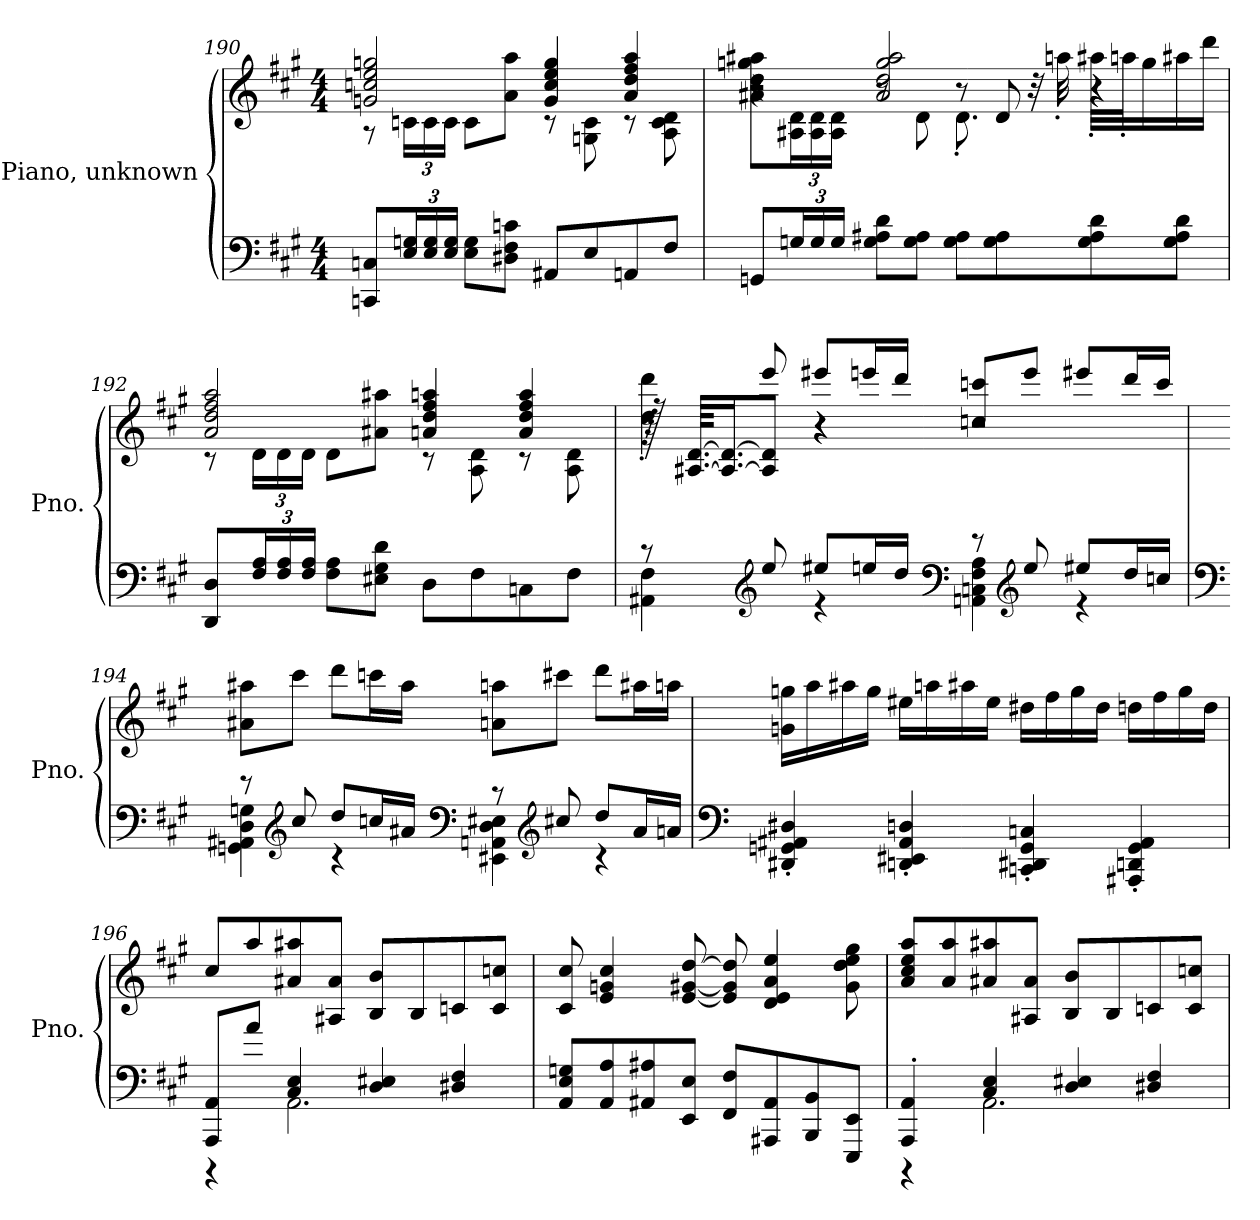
**kern	**kern
*part1	*part1
*staff2	*staff1
*I"Piano, unknown	*
*I'Pno.	*
*clefF4	*clefG2
*k[f#c#g#]	*k[f#c#g#]
*M4/4	*M4/4
=190	=190
*	*^
8CCn/ 8Cn/L	2gn/ 2ccn/ 2ee/ 2ggn/	8r
*Xbrackettup	*	*Xbrackettup
24E/ 24Gn/L	.	24cn\LL
24E/ 24G/	.	24c\
24E/ 24G/JJ	.	24c\JJ
8E\ 8G\L	.	8c\L
8D#X\ 8F#\ 8cn\J	.	8a\ 8aa\J
8AA#X/L	4g/ 4cc/ 4ee/ 4gg/	8r
8E/	.	8Gn\ 8c\
8AAn/	4a/ 4dd/ 4ff#/ 4aa/	8r
8F#/J	.	8A\ 8c\ 8d\
!!LO:PB:g=z
=191	=191	=191
*	*	*^
8GGn/L	4r	8a#X\ 8dd\ 8ggn\ 8aa#X\L	2r
24Gn/L	.	24A#X\ 24d\L	.
24G/	.	24A#\ 24d\	.
24G/JJ	.	24A#\ 24d\JJ	.
8G\ 8A#X\ 8d\L	2a#/ 2dd/ 2gg/ 2aa#/	8r	.
8G\ 8A#\J	.	8d\	.
8G\ 8A#\L	.	8.d'\	8r
8G\ 8A#\	.	.	8d/
.	.	32r	.
.	.	32aan'\	.
8G\ 8A#\ 8d\	4r	32aa#X'\LLL	4r
.	.	32aan'\J	.
.	.	16gg\	.
8G\ 8A#\ 8d\J	.	16aa#X\	.
.	.	16ddd\JJ	.
*	*	*v	*v
=192	=192	=192
8DD/ 8D/L	2a/ 2dd/ 2ff#/ 2aa/	8r
24F#/ 24A/L	.	24d\LL
24F#/ 24A/	.	24d\
24F#/ 24A/JJ	.	24d\JJ
8F#\ 8A\L	.	8d\L
8E#X\ 8G#\ 8d\J	.	8a#X\ 8aa#X\J
8D\L	4an/ 4dd/ 4ff#/ 4aan/	8r
8F#\	.	8A\ 8d\
8Cn\	4a/ 4dd/ 4ff#/ 4aa/	8r
8F#\J	.	8A\ 8d\
!!LO:LB:g=z
=193	=193	=193
*^	*	*^
8r	4AA#X\ 4F#\	8r	4dd\' 4ddd\'	128r
.	.	.	.	[64.A#X/ [64.d/KKLL
.	.	.	.	16.A#/_ 16.d/_J
*clefG2	*	*	*	*
8ee/	.	8eee/	.	8A#/] 8d/]J
8ee#X/L	4r	8eee#X/L	4r	4r
16een/L	.	16eeen/L	.	.
16dd/JJ	.	16ddd/JJ	.	.
*clefF4	*	*	*	*
8r	4AAn\ 4Cn\ 4F#\ 4A\	8ccn/ 8cccn/L	2r	2r
*clefG2	*	*	*	*
8ee/	.	8eee/J	.	.
8ee#X/L	4r	8eee#X/L	.	.
16dd/L	.	16ddd/L	.	.
16ccn/JJ	.	16ccc/JJ	.	.
*	*	*v	*v	*v
!!LO:LB:g=z
=194	=194	=194
*clefF4	*	*
8r	4GGn\ 4AA#X\ 4D\ 4Gn\	8a#X\ 8aa#X\L
*clefG2	*	*
8cc#/	.	8ccc#\J
8dd/L	4r	8ddd\L
16ccn/L	.	16cccn\L
16a#X/JJ	.	16aa#\JJ
*clefF4	*	*
8r	4EE#X\ 4AAn\ 4D\ 4E#X\	8an\ 8aan\L
*clefG2	*	*
8cc#X/	.	8ccc#X\J
8dd/L	4r	8ddd\L
16a#/L	.	16aa#X\L
16an/JJ	.	16aan\JJ
*v	*v	*
!!LO:LB:g=z
=195	=195
*clefF4	*
4DD#X/' 4GGn/' 4AA#X/' 4D#X/'	16gn\ 16ggn\LL
.	16aa\
.	16aa#X\
.	16gg\JJ
4DDn/' 4EE#X/' 4AA#/' 4Dn/'	16ee#X\LL
.	16aan\
.	16aa#X\
.	16ee#\JJ
4CCn/' 4DD#X/' 4GG/' 4Cn/'	16dd#X\LL
.	16ff#\
.	16gg\
.	16dd#\JJ
4AAA#X/' 4DDn/' 4GG/' 4AA#/'	16ddn\LL
.	16ff#\
.	16gg\
.	16dd\JJ
=196	=196
*^	*
8AAA/ 8AA/L	4r	8cc#/L
8a/J	.	8aa/
4C#/ 4E/	2.AA\	8a#X/ 8aa#X/
.	.	8A#X/ 8a#/J
4D/ 4E#X/	.	8B/ 8b/L
.	.	8B/
4D#X/ 4F#/	.	8cn/
.	.	8c/ 8ccn/J
*v	*v	*
!!LO:LB:g=z
=197	=197
8AA/ 8E/ 8Gn/L	8c#/ 8cc#/
8AA/ 8A/	4e/ 4gn/ 4cc#/
8AA#X/ 8A#X/	.
8EE/ 8E/J	[8e/ [8g#X/ [8dd/
8FF#/ 8F#/L	8e/] 8g#/] 8dd/]
8AAA#X/ 8AA#/	4d/ 4e/ 4a/ 4ee/
8BBB/ 8BB/	.
8EEE/ 8EE/J	8g#\ 8dd\ 8ee\ 8gg#\
=198	=198
*^	*
4AAA/' 4AA/'	4r	8a/ 8cc#/ 8ee/ 8aa/L
.	.	8a/ 8aa/
4C#/ 4E/	2.AA\	8a#X/ 8aa#X/
.	.	8A#X/ 8a#/J
4D/ 4E#X/	.	8B/ 8b/L
.	.	8B/
4D#X/ 4F#/	.	8cn/
.	.	8c/ 8ccn/J
*v	*v	*
=	=
*-	*-
